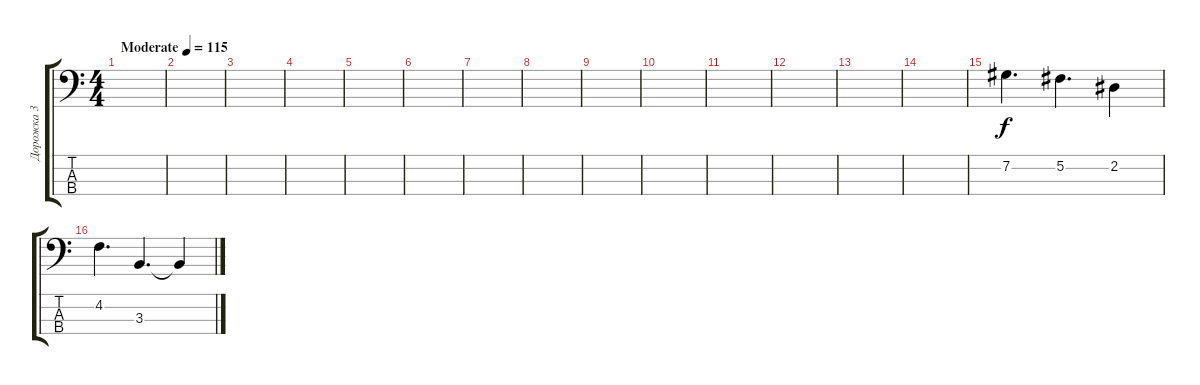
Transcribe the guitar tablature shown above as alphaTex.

\track ("Дорожка 3" "Дорожка 3") {instrument electricbassfinger}
\staff {score tabs}
\tuning (Gb2 Db2 Ab1 Eb1) {hide}
\ts (4 4)
\tempo (115 "Moderate")
\clef f4
\ks c
|
|
|
|
|
|
|
|
|
|
|
|
|
|
7.2.4{d} 5.2.4{d} 2.2.4 |
4.2.4{d} 3.3.4{d} 3.3{t}.4
